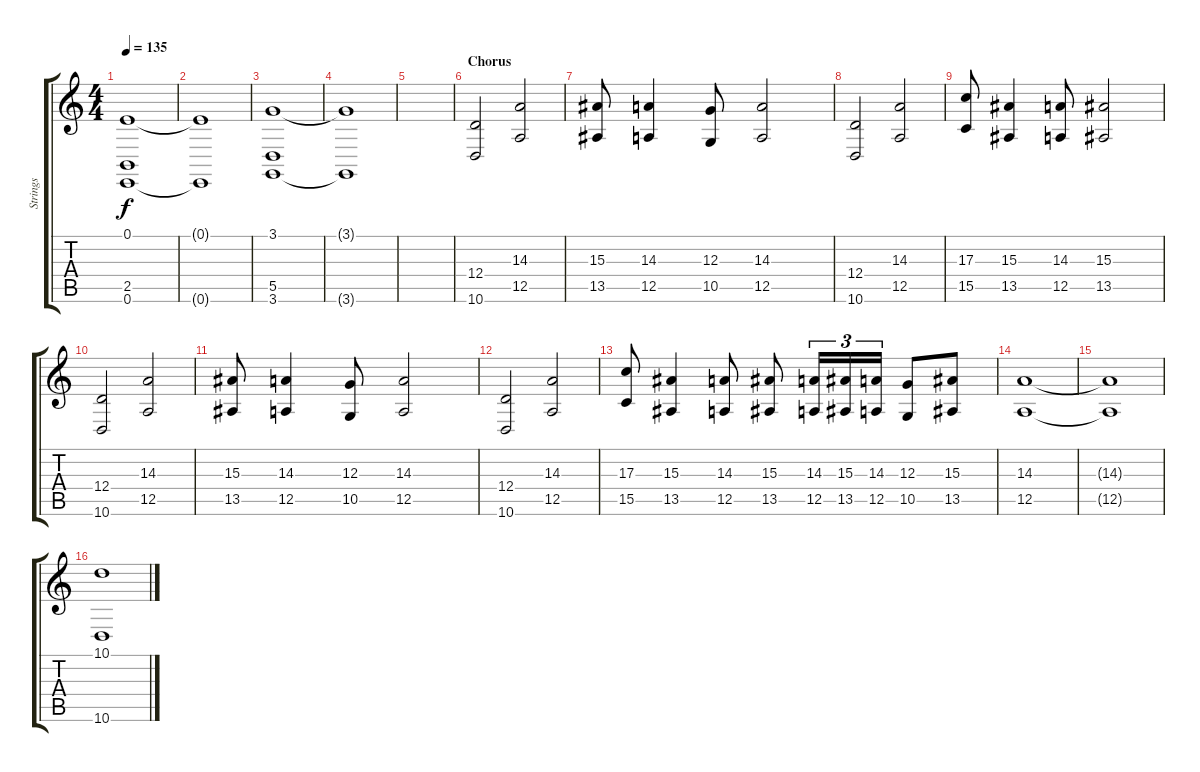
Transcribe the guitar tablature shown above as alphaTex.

\track ("Strings" "Strings") {instrument stringensemble1}
\staff {score tabs}
\tuning (E4 B3 G3 D3 A2 E2) {hide}
\ts (4 4)
\tempo 135
\clef g2
\ks c
(0.1 2.5 0.6).1{dy f} |
(0.1{t} 0.6{t}).1 |
(3.1 5.5 3.6).1 |
(3.1{t} 3.6{t}).1 |
|
\section ("" "Chorus")
(12.4 10.6).2 (14.3 12.5).2 |
(15.3 13.5).8 (14.3 12.5).4 (12.3 10.5).8 (14.3 12.5).2 |
(12.4 10.6).2 (14.3 12.5).2 |
(17.3 15.5).8 (15.3 13.5).4 (14.3 12.5).8 (15.3 13.5).2 |
(12.4 10.6).2 (14.3 12.5).2 |
(15.3 13.5).8 (14.3 12.5).4 (12.3 10.5).8 (14.3 12.5).2 |
(12.4 10.6).2 (14.3 12.5).2 |
(17.3 15.5).8 (15.3 13.5).4 (14.3 12.5).8 (15.3 13.5).8 (14.3 12.5).16{tu (3 2)} (15.3 13.5).16{tu (3 2)} (14.3 12.5).16{tu (3 2)} (12.3 10.5).8 (15.3 13.5).8 |
(14.3 12.5).1 |
(14.3{t} 12.5{t}).1 |
(10.1 10.6).1
